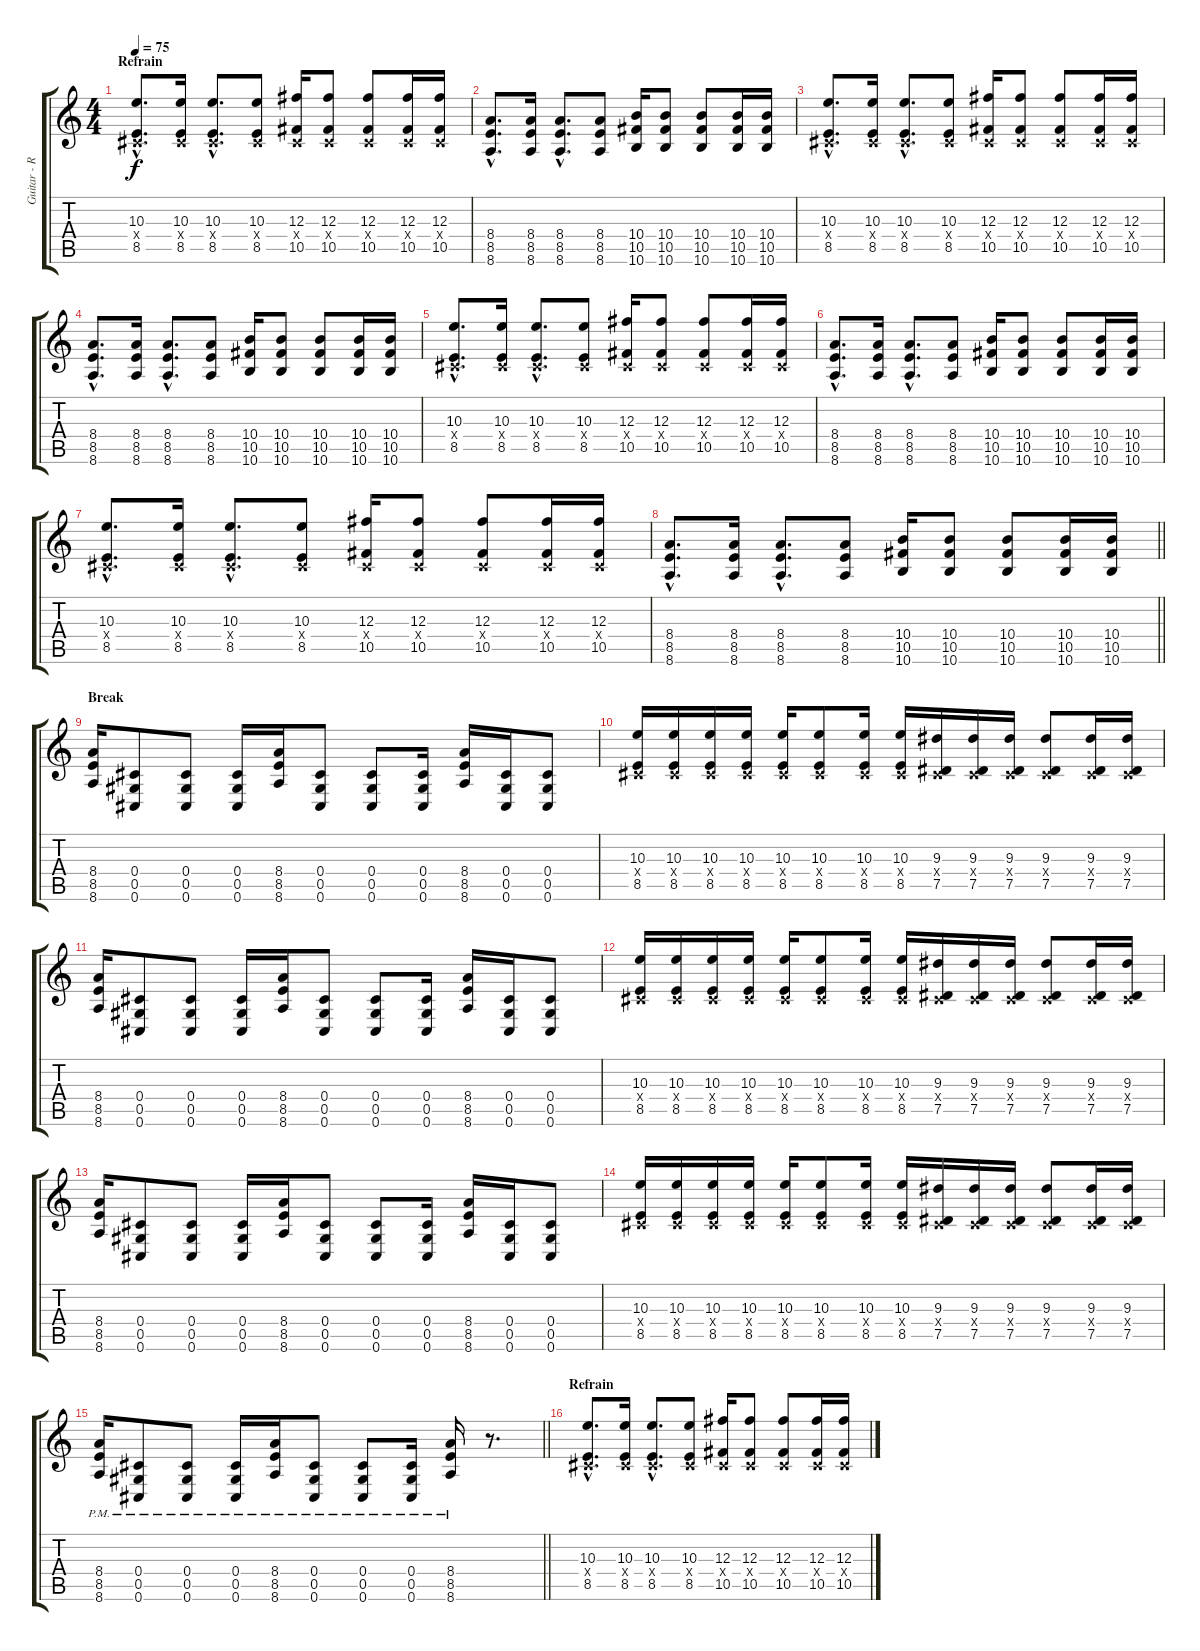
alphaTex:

\track ("Guitar - Ryan Hernandez" "Guitar - R") {instrument electricguitarclean}
\staff {score tabs}
\tuning (Eb4 Bb3 Gb3 Db3 Ab2 Db2) {hide}
\ts (4 4)
\section ("" "Refrain")
\tempo 75
\clef g2
\ks c
(10.3{hac} 0.4{hac x} 8.5{hac}).8{d dy f instrument distortionguitar} (10.3 0.4{x} 8.5).16 (10.3{hac} 0.4{hac x} 8.5{hac}).8{d} (10.3 0.4{x} 8.5).8 (12.3 0.4{x} 10.5).16 (12.3 0.4{x} 10.5).8 (12.3 0.4{x} 10.5).8 (12.3 0.4{x} 10.5).16 (12.3 0.4{x} 10.5).16 |
(8.4{hac} 8.5{hac} 8.6{hac}).8{d} (8.4 8.5 8.6).16 (8.4{hac} 8.5{hac} 8.6{hac}).8{d} (8.4 8.5 8.6).8 (10.4 10.5 10.6).16 (10.4 10.5 10.6).8 (10.4 10.5 10.6).8 (10.4 10.5 10.6).16 (10.4 10.5 10.6).16 |
(10.3{hac} 0.4{hac x} 8.5{hac}).8{d} (10.3 0.4{x} 8.5).16 (10.3{hac} 0.4{hac x} 8.5{hac}).8{d} (10.3 0.4{x} 8.5).8 (12.3 0.4{x} 10.5).16 (12.3 0.4{x} 10.5).8 (12.3 0.4{x} 10.5).8 (12.3 0.4{x} 10.5).16 (12.3 0.4{x} 10.5).16 |
(8.4{hac} 8.5{hac} 8.6{hac}).8{d} (8.4 8.5 8.6).16 (8.4{hac} 8.5{hac} 8.6{hac}).8{d} (8.4 8.5 8.6).8 (10.4 10.5 10.6).16 (10.4 10.5 10.6).8 (10.4 10.5 10.6).8 (10.4 10.5 10.6).16 (10.4 10.5 10.6).16 |
(10.3{hac} 0.4{hac x} 8.5{hac}).8{d} (10.3 0.4{x} 8.5).16 (10.3{hac} 0.4{hac x} 8.5{hac}).8{d} (10.3 0.4{x} 8.5).8 (12.3 0.4{x} 10.5).16 (12.3 0.4{x} 10.5).8 (12.3 0.4{x} 10.5).8 (12.3 0.4{x} 10.5).16 (12.3 0.4{x} 10.5).16 |
(8.4{hac} 8.5{hac} 8.6{hac}).8{d} (8.4 8.5 8.6).16 (8.4{hac} 8.5{hac} 8.6{hac}).8{d} (8.4 8.5 8.6).8 (10.4 10.5 10.6).16 (10.4 10.5 10.6).8 (10.4 10.5 10.6).8 (10.4 10.5 10.6).16 (10.4 10.5 10.6).16 |
(10.3{hac} 0.4{hac x} 8.5{hac}).8{d} (10.3 0.4{x} 8.5).16 (10.3{hac} 0.4{hac x} 8.5{hac}).8{d} (10.3 0.4{x} 8.5).8 (12.3 0.4{x} 10.5).16 (12.3 0.4{x} 10.5).8 (12.3 0.4{x} 10.5).8 (12.3 0.4{x} 10.5).16 (12.3 0.4{x} 10.5).16 |
\barLineRight lightlight
(8.4{hac} 8.5{hac} 8.6{hac}).8{d} (8.4 8.5 8.6).16 (8.4{hac} 8.5{hac} 8.6{hac}).8{d} (8.4 8.5 8.6).8 (10.4 10.5 10.6).16 (10.4 10.5 10.6).8 (10.4 10.5 10.6).8 (10.4 10.5 10.6).16 (10.4 10.5 10.6).16 |
\section ("" "Break")
(8.4 8.5 8.6).16{instrument distortionguitar} (0.4 0.5 0.6).8 (0.4 0.5 0.6).8 (0.4 0.5 0.6).16 (8.4 8.5 8.6).16 (0.4 0.5 0.6).8 (0.4 0.5 0.6).8 (0.4 0.5 0.6).16 (8.4 8.5 8.6).16 (0.4 0.5 0.6).16 (0.4 0.5 0.6).8 |
(10.3 0.4{x} 8.5).16 (10.3 0.4{x} 8.5).16 (10.3 0.4{x} 8.5).16 (10.3 0.4{x} 8.5).16 (10.3 0.4{x} 8.5).16 (10.3 0.4{x} 8.5).8 (10.3 0.4{x} 8.5).16 (10.3 0.4{x} 8.5).16 (9.3 0.4{x} 7.5).16 (9.3 0.4{x} 7.5).16 (9.3 0.4{x} 7.5).16 (9.3 0.4{x} 7.5).8 (9.3 0.4{x} 7.5).16 (9.3 0.4{x} 7.5).16 |
(8.4 8.5 8.6).16 (0.4 0.5 0.6).8 (0.4 0.5 0.6).8 (0.4 0.5 0.6).16 (8.4 8.5 8.6).16 (0.4 0.5 0.6).8 (0.4 0.5 0.6).8 (0.4 0.5 0.6).16 (8.4 8.5 8.6).16 (0.4 0.5 0.6).16 (0.4 0.5 0.6).8 |
(10.3 0.4{x} 8.5).16 (10.3 0.4{x} 8.5).16 (10.3 0.4{x} 8.5).16 (10.3 0.4{x} 8.5).16 (10.3 0.4{x} 8.5).16 (10.3 0.4{x} 8.5).8 (10.3 0.4{x} 8.5).16 (10.3 0.4{x} 8.5).16 (9.3 0.4{x} 7.5).16 (9.3 0.4{x} 7.5).16 (9.3 0.4{x} 7.5).16 (9.3 0.4{x} 7.5).8 (9.3 0.4{x} 7.5).16 (9.3 0.4{x} 7.5).16 |
(8.4 8.5 8.6).16 (0.4 0.5 0.6).8 (0.4 0.5 0.6).8 (0.4 0.5 0.6).16 (8.4 8.5 8.6).16 (0.4 0.5 0.6).8 (0.4 0.5 0.6).8 (0.4 0.5 0.6).16 (8.4 8.5 8.6).16 (0.4 0.5 0.6).16 (0.4 0.5 0.6).8 |
(10.3 0.4{x} 8.5).16 (10.3 0.4{x} 8.5).16 (10.3 0.4{x} 8.5).16 (10.3 0.4{x} 8.5).16 (10.3 0.4{x} 8.5).16 (10.3 0.4{x} 8.5).8 (10.3 0.4{x} 8.5).16 (10.3 0.4{x} 8.5).16 (9.3 0.4{x} 7.5).16 (9.3 0.4{x} 7.5).16 (9.3 0.4{x} 7.5).16 (9.3 0.4{x} 7.5).8 (9.3 0.4{x} 7.5).16 (9.3 0.4{x} 7.5).16 |
\barLineRight lightlight
(8.4{pm} 8.5{pm} 8.6{pm}).16 (0.4{pm} 0.5{pm} 0.6{pm}).8 (0.4{pm} 0.5{pm} 0.6{pm}).8 (0.4{pm} 0.5{pm} 0.6{pm}).16 (8.4{pm} 8.5{pm} 8.6{pm}).16 (0.4{pm} 0.5{pm} 0.6{pm}).8 (0.4{pm} 0.5{pm} 0.6{pm}).8 (0.4{pm} 0.5{pm} 0.6{pm}).16 (8.4{pm} 8.5{pm} 8.6{pm}).16 r.8{d} |
\section ("" "Refrain")
(10.3{hac} 0.4{hac x} 8.5{hac}).8{d instrument distortionguitar} (10.3 0.4{x} 8.5).16 (10.3{hac} 0.4{hac x} 8.5{hac}).8{d} (10.3 0.4{x} 8.5).8 (12.3 0.4{x} 10.5).16 (12.3 0.4{x} 10.5).8 (12.3 0.4{x} 10.5).8 (12.3 0.4{x} 10.5).16 (12.3 0.4{x} 10.5).16
